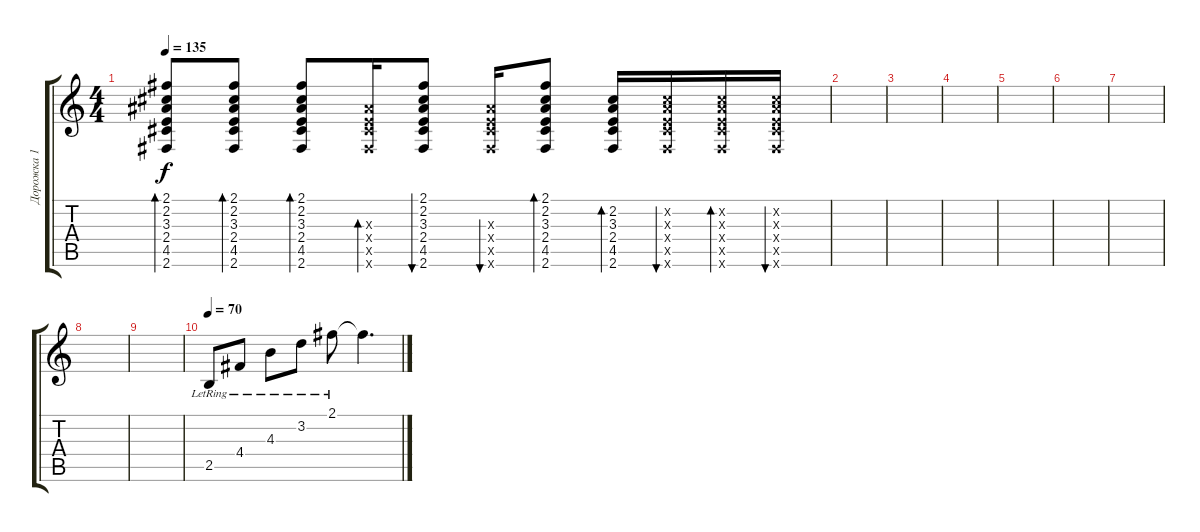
\track ("Дорожка 1" "Дорожка 1") {instrument electricguitarjazz}
\staff {score tabs}
\tuning (E4 B3 G3 D3 A2 E2) {hide}
\ts (4 4)
\tempo 135
\clef g2
\ks c
(2.1 2.2 3.3 2.4 4.5 2.6).8{bd 30 dy f} (2.1 2.2 3.3 2.4 4.5 2.6).8{bd 30} (2.1 2.2 3.3 2.4 4.5 2.6).8{bd 30} (3.3{x} 2.4{x} 4.5{x} 2.6{x}).16{bd 30} (2.1 2.2 3.3 2.4 4.5 2.6).8{bu 30} (3.3{x} 2.4{x} 4.5{x} 2.6{x}).16{bu 30} (2.1 2.2 3.3 2.4 4.5 2.6).8{bd 30} (2.2 3.3 2.4 4.5 2.6).16{bd 30} (2.2{x} 3.3{x} 2.4{x} 4.5{x} 2.6{x}).16{bu 30} (2.2{x} 3.3{x} 2.4{x} 4.5{x} 2.6{x}).16{bd 30} (2.2{x} 3.3{x} 2.4{x} 4.5{x} 2.6{x}).16{bu 30} |
|
|
|
|
|
|
|
|
\tempo 70
2.5{lr}.8 4.4{lr}.8 4.3{lr}.8 3.2{lr}.8 2.1{lr}.8 2.1{t}.4{d}
